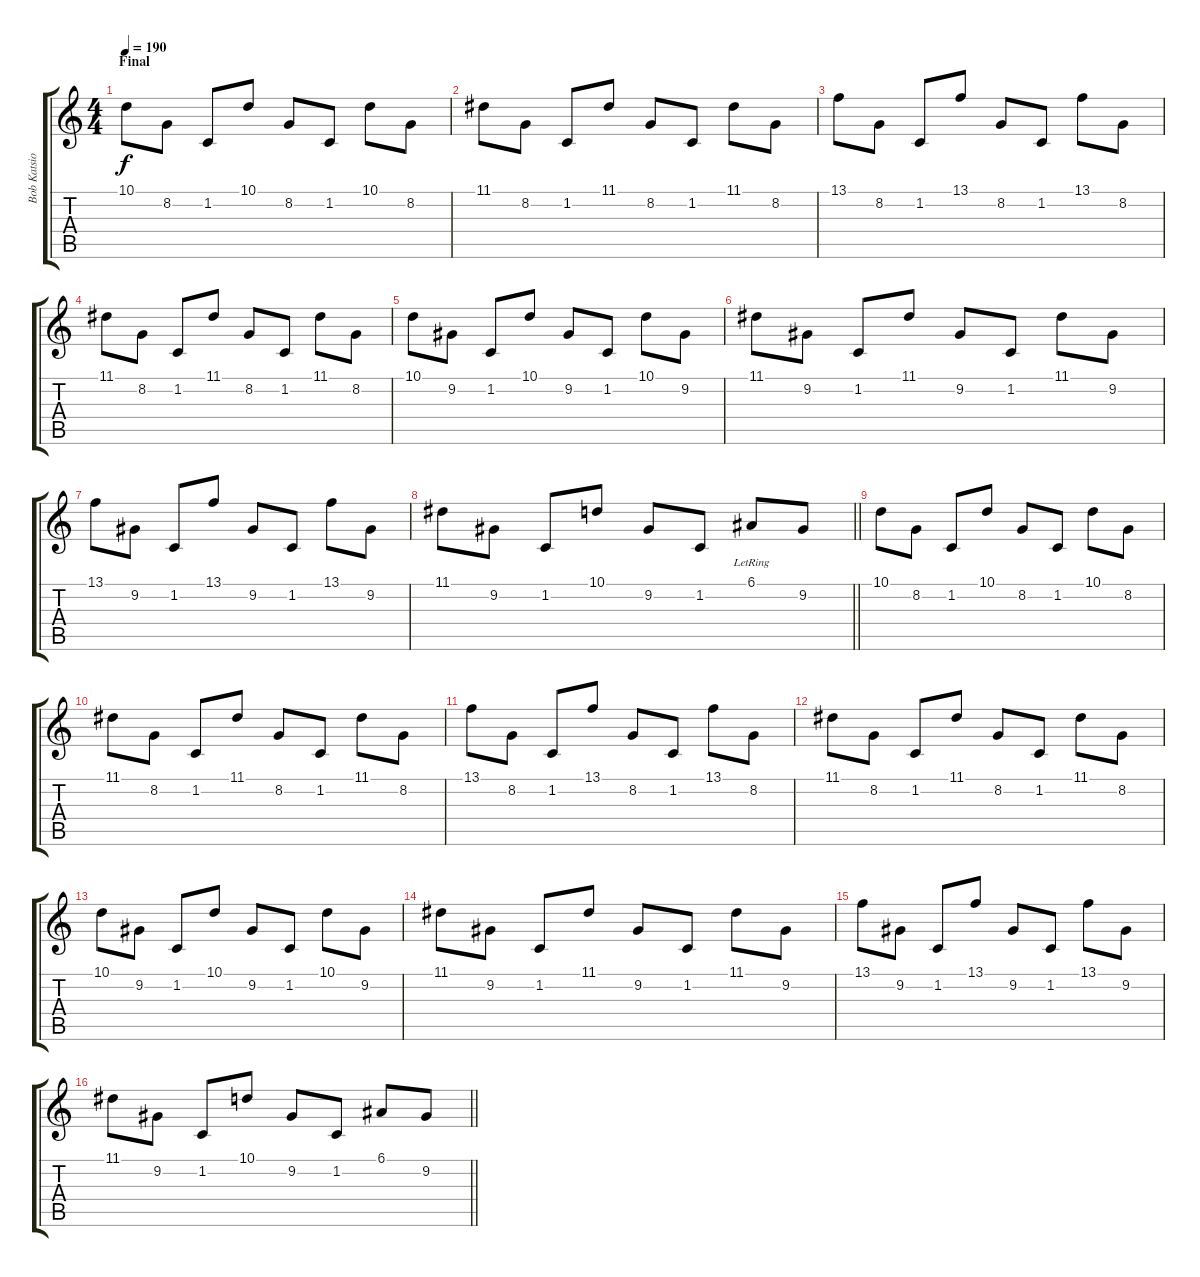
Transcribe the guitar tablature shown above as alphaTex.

\track ("Bob Katsionis" "Bob Katsio") {instrument lead5charang}
\staff {score tabs}
\tuning (E4 B3 G3 D3 A2 E2) {hide}
\ts (4 4)
\section ("" "Final")
\tempo 190
\clef g2
\ks c
10.1.8{dy f} 8.2.8 1.2.8 10.1.8 8.2.8 1.2.8 10.1.8 8.2.8 |
11.1.8 8.2.8 1.2.8 11.1.8 8.2.8 1.2.8 11.1.8 8.2.8 |
13.1.8 8.2.8 1.2.8 13.1.8 8.2.8 1.2.8 13.1.8 8.2.8 |
11.1.8 8.2.8 1.2.8 11.1.8 8.2.8 1.2.8 11.1.8 8.2.8 |
10.1.8 9.2.8 1.2.8 10.1.8 9.2.8 1.2.8 10.1.8 9.2.8 |
11.1.8 9.2.8 1.2.8 11.1.8 9.2.8 1.2.8 11.1.8 9.2.8 |
13.1.8 9.2.8 1.2.8 13.1.8 9.2.8 1.2.8 13.1.8 9.2.8 |
\barLineRight lightlight
11.1.8 9.2.8 1.2.8 10.1.8 9.2.8 1.2.8 6.1{lr}.8 9.2.8 |
10.1.8 8.2.8 1.2.8 10.1.8 8.2.8 1.2.8 10.1.8 8.2.8 |
11.1.8 8.2.8 1.2.8 11.1.8 8.2.8 1.2.8 11.1.8 8.2.8 |
13.1.8 8.2.8 1.2.8 13.1.8 8.2.8 1.2.8 13.1.8 8.2.8 |
11.1.8 8.2.8 1.2.8 11.1.8 8.2.8 1.2.8 11.1.8 8.2.8 |
10.1.8 9.2.8 1.2.8 10.1.8 9.2.8 1.2.8 10.1.8 9.2.8 |
11.1.8 9.2.8 1.2.8 11.1.8 9.2.8 1.2.8 11.1.8 9.2.8 |
13.1.8 9.2.8 1.2.8 13.1.8 9.2.8 1.2.8 13.1.8 9.2.8 |
\barLineRight lightlight
11.1.8 9.2.8 1.2.8 10.1.8 9.2.8 1.2.8 6.1.8 9.2.8
